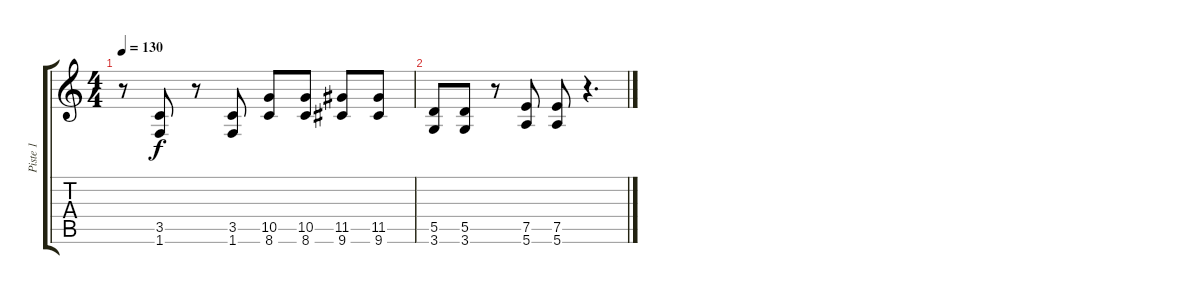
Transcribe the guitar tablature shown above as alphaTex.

\track ("Piste 1" "Piste 1") {instrument distortionguitar}
\staff {score tabs}
\tuning (E4 B3 G3 D3 A2 E2) {hide}
\ts (4 4)
\tempo 130
\clef g2
\ks c
r.8{dy f} (3.5 1.6).8 r.8 (3.5 1.6).8 (10.5 8.6).8 (10.5 8.6).8 (11.5 9.6).8 (11.5 9.6).8 |
(5.5 3.6).8 (5.5 3.6).8 r.8 (7.5 5.6).8 (7.5 5.6).8 r.4{d}
